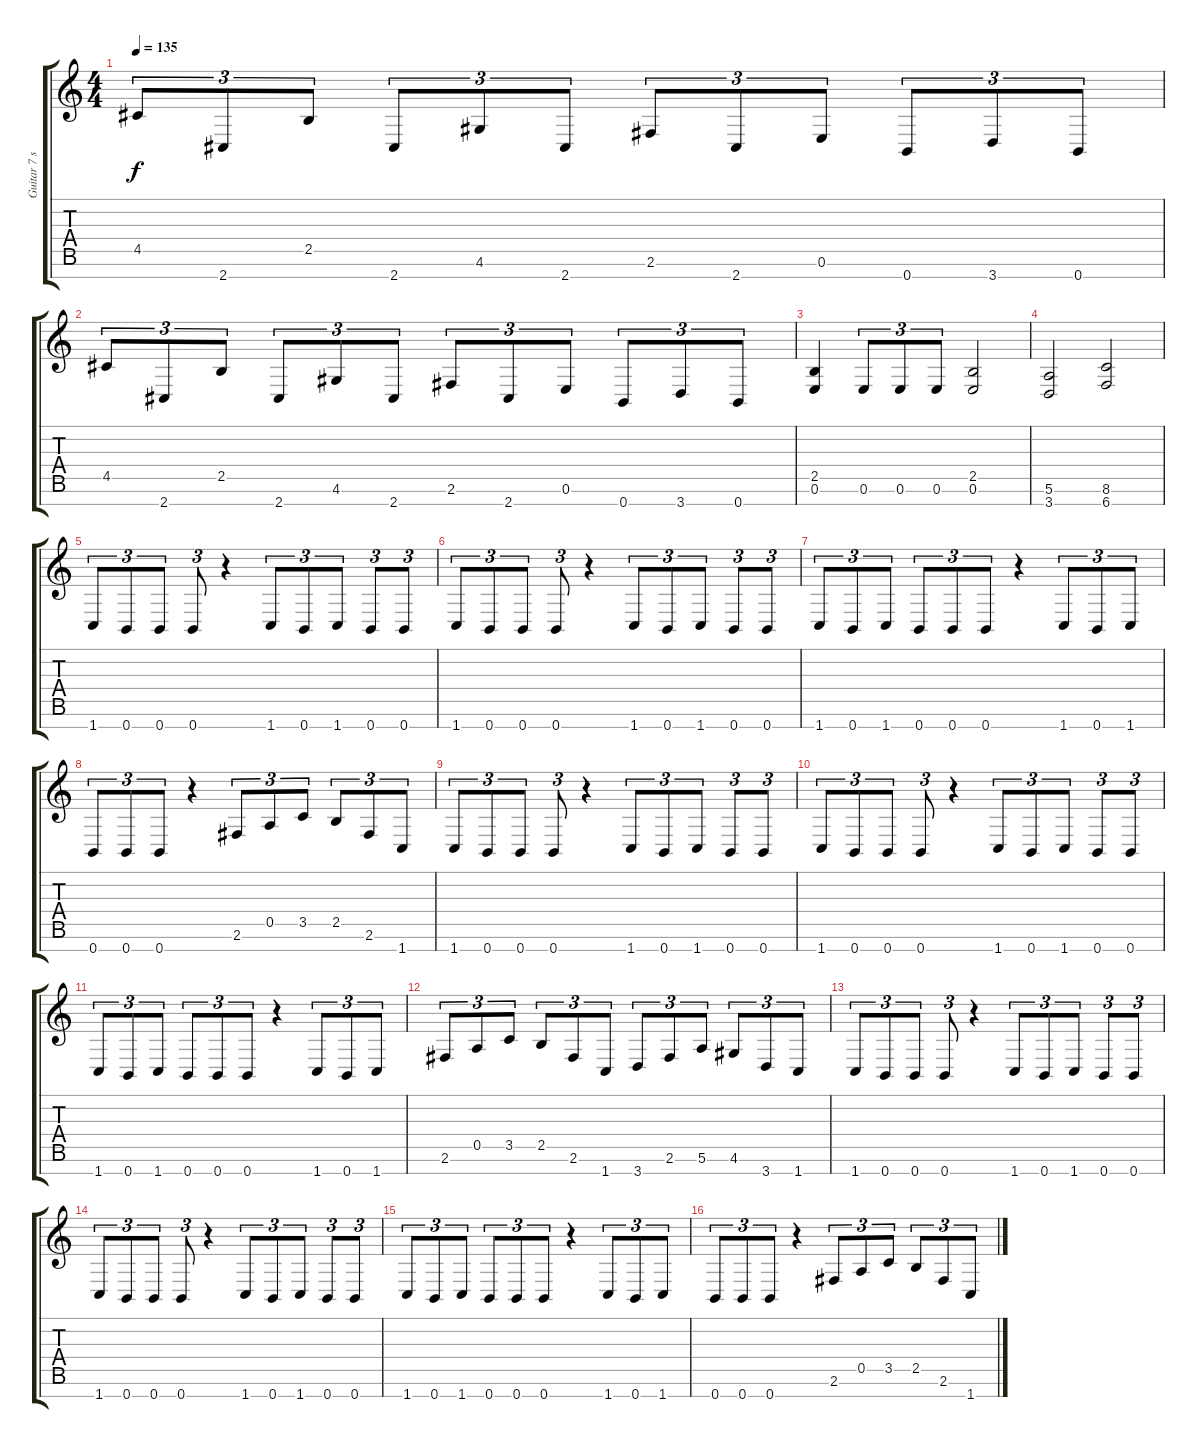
\track ("Guitar 7 strings" "Guitar 7 s") {instrument distortionguitar}
\staff {score tabs}
\tuning (E4 B3 G3 D3 A2 E2 B1) {hide}
\ts (4 4)
\tempo 135
\clef g2
\ks c
4.5.8{tu (3 2) dy f} 2.7.8{tu (3 2)} 2.5.8{tu (3 2)} 2.7.8{tu (3 2)} 4.6.8{tu (3 2)} 2.7.8{tu (3 2)} 2.6.8{tu (3 2)} 2.7.8{tu (3 2)} 0.6.8{tu (3 2)} 0.7.8{tu (3 2)} 3.7.8{tu (3 2)} 0.7.8{tu (3 2)} |
4.5.8{tu (3 2)} 2.7.8{tu (3 2)} 2.5.8{tu (3 2)} 2.7.8{tu (3 2)} 4.6.8{tu (3 2)} 2.7.8{tu (3 2)} 2.6.8{tu (3 2)} 2.7.8{tu (3 2)} 0.6.8{tu (3 2)} 0.7.8{tu (3 2)} 3.7.8{tu (3 2)} 0.7.8{tu (3 2)} |
(2.5 0.6).4 0.6.8{tu (3 2)} 0.6.8{tu (3 2)} 0.6.8{tu (3 2)} (2.5 0.6).2 |
(5.6 3.7).2 (8.6 6.7).2 |
1.7.8{tu (3 2)} 0.7.8{tu (3 2)} 0.7.8{tu (3 2)} 0.7.8{tu (3 2)} r.4 1.7.8{tu (3 2)} 0.7.8{tu (3 2)} 1.7.8{tu (3 2)} 0.7.8{tu (3 2)} 0.7.8{tu (3 2)} |
1.7.8{tu (3 2)} 0.7.8{tu (3 2)} 0.7.8{tu (3 2)} 0.7.8{tu (3 2)} r.4 1.7.8{tu (3 2)} 0.7.8{tu (3 2)} 1.7.8{tu (3 2)} 0.7.8{tu (3 2)} 0.7.8{tu (3 2)} |
1.7.8{tu (3 2)} 0.7.8{tu (3 2)} 1.7.8{tu (3 2)} 0.7.8{tu (3 2)} 0.7.8{tu (3 2)} 0.7.8{tu (3 2)} r.4 1.7.8{tu (3 2)} 0.7.8{tu (3 2)} 1.7.8{tu (3 2)} |
0.7.8{tu (3 2)} 0.7.8{tu (3 2)} 0.7.8{tu (3 2)} r.4 2.6.8{tu (3 2)} 0.5.8{tu (3 2)} 3.5.8{tu (3 2)} 2.5.8{tu (3 2)} 2.6.8{tu (3 2)} 1.7.8{tu (3 2)} |
1.7.8{tu (3 2)} 0.7.8{tu (3 2)} 0.7.8{tu (3 2)} 0.7.8{tu (3 2)} r.4 1.7.8{tu (3 2)} 0.7.8{tu (3 2)} 1.7.8{tu (3 2)} 0.7.8{tu (3 2)} 0.7.8{tu (3 2)} |
1.7.8{tu (3 2)} 0.7.8{tu (3 2)} 0.7.8{tu (3 2)} 0.7.8{tu (3 2)} r.4 1.7.8{tu (3 2)} 0.7.8{tu (3 2)} 1.7.8{tu (3 2)} 0.7.8{tu (3 2)} 0.7.8{tu (3 2)} |
1.7.8{tu (3 2)} 0.7.8{tu (3 2)} 1.7.8{tu (3 2)} 0.7.8{tu (3 2)} 0.7.8{tu (3 2)} 0.7.8{tu (3 2)} r.4 1.7.8{tu (3 2)} 0.7.8{tu (3 2)} 1.7.8{tu (3 2)} |
2.6.8{tu (3 2)} 0.5.8{tu (3 2)} 3.5.8{tu (3 2)} 2.5.8{tu (3 2)} 2.6.8{tu (3 2)} 1.7.8{tu (3 2)} 3.7.8{tu (3 2)} 2.6.8{tu (3 2)} 5.6.8{tu (3 2)} 4.6.8{tu (3 2)} 3.7.8{tu (3 2)} 1.7.8{tu (3 2)} |
1.7.8{tu (3 2)} 0.7.8{tu (3 2)} 0.7.8{tu (3 2)} 0.7.8{tu (3 2)} r.4 1.7.8{tu (3 2)} 0.7.8{tu (3 2)} 1.7.8{tu (3 2)} 0.7.8{tu (3 2)} 0.7.8{tu (3 2)} |
1.7.8{tu (3 2)} 0.7.8{tu (3 2)} 0.7.8{tu (3 2)} 0.7.8{tu (3 2)} r.4 1.7.8{tu (3 2)} 0.7.8{tu (3 2)} 1.7.8{tu (3 2)} 0.7.8{tu (3 2)} 0.7.8{tu (3 2)} |
1.7.8{tu (3 2)} 0.7.8{tu (3 2)} 1.7.8{tu (3 2)} 0.7.8{tu (3 2)} 0.7.8{tu (3 2)} 0.7.8{tu (3 2)} r.4 1.7.8{tu (3 2)} 0.7.8{tu (3 2)} 1.7.8{tu (3 2)} |
0.7.8{tu (3 2)} 0.7.8{tu (3 2)} 0.7.8{tu (3 2)} r.4 2.6.8{tu (3 2)} 0.5.8{tu (3 2)} 3.5.8{tu (3 2)} 2.5.8{tu (3 2)} 2.6.8{tu (3 2)} 1.7.8{tu (3 2)}
